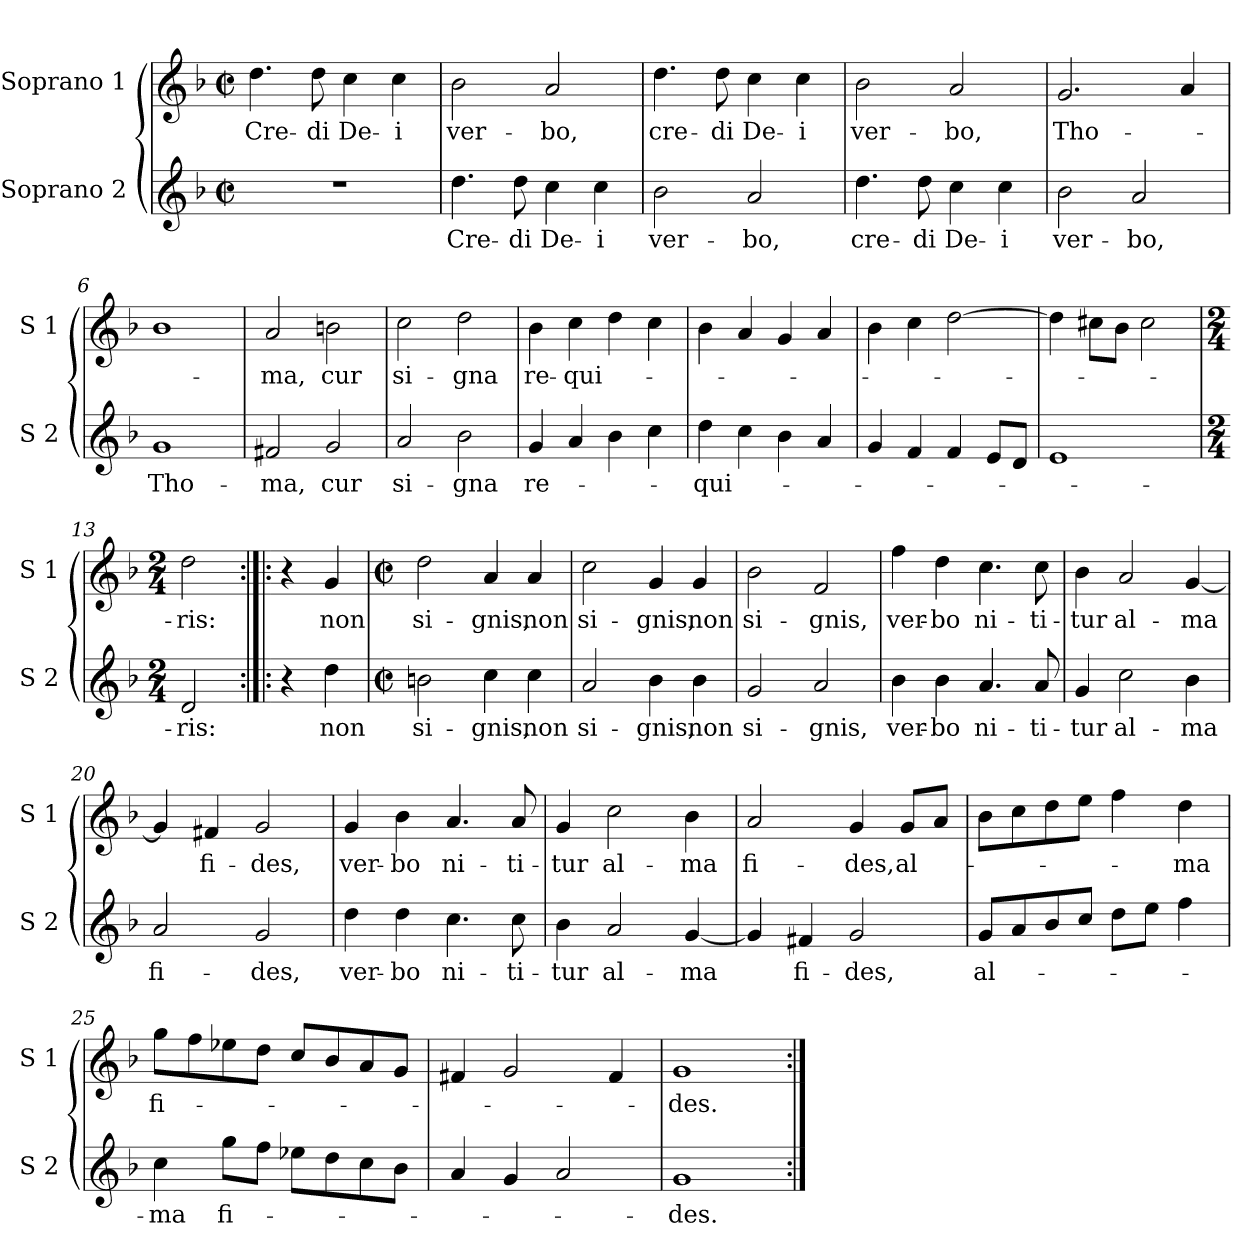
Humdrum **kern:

**kern	**text	**kern	**text
*part2	*part2	*part1	*part1
*staff2	*staff2	*staff1	*staff1
*I"Soprano 2	*	*I"Soprano 1	*
*I'S 2	*	*I'S 1	*
*clefG2	*	*clefG2	*
*k[b-]	*	*k[b-]	*
*F:	*	*F:	*
*M2/2	*	*M2/2	*
*met(c|)	*	*met(c|)	*
=1	=1	=1	=1
!	!	!	!LO:LY:b
1r	.	4.dd\	Cre-
!	!	!	!LO:LY:b
.	.	8dd\	-di
!	!	!	!LO:LY:b
.	.	4cc\	De-
!	!	!	!LO:LY:b
.	.	4cc\	-i
=2	=2	=2	=2
!	!LO:LY:b	!	!LO:LY:b
4.dd\	Cre-	2b-\	ver-
!	!LO:LY:b	!	!
8dd\	-di	.	.
!	!LO:LY:b	!	!LO:LY:b
4cc\	De-	2a/	-bo,
!	!LO:LY:b	!	!
4cc\	-i	.	.
=3	=3	=3	=3
!	!LO:LY:b	!	!LO:LY:b
2b-\	ver-	4.dd\	cre-
!	!	!	!LO:LY:b
.	.	8dd\	-di
!	!LO:LY:b	!	!LO:LY:b
2a/	-bo,	4cc\	De-
!	!	!	!LO:LY:b
.	.	4cc\	-i
=4	=4	=4	=4
!	!LO:LY:b	!	!LO:LY:b
4.dd\	cre-	2b-\	ver-
!	!LO:LY:b	!	!
8dd\	-di	.	.
!	!LO:LY:b	!	!LO:LY:b
4cc\	De-	2a/	-bo,
!	!LO:LY:b	!	!
4cc\	-i	.	.
!!LO:LB:g=z
=5	=5	=5	=5
!	!LO:LY:b	!	!LO:LY:b
2b-\	ver-	2.g/	Tho-
!	!LO:LY:b	!	!
2a/	-bo,	.	.
.	.	4a/	.
=6	=6	=6	=6
!	!LO:LY:b	!	!
1g	Tho-	1b-	.
=7	=7	=7	=7
!	!LO:LY:b	!	!LO:LY:b
2f#X/	-ma,	2a/	-ma,
!	!LO:LY:b	!	!LO:LY:b
2g/	cur	2bn\	cur
=8	=8	=8	=8
!	!LO:LY:b	!	!LO:LY:b
2a/	si-	2cc\	si-
!	!LO:LY:b	!	!LO:LY:b
2b-\	-gna	2dd\	-gna
!!LO:LB:g=z
=9	=9	=9	=9
!	!LO:LY:b	!	!LO:LY:b
4g/	re-	4b-\	re-
!	!	!	!LO:LY:b
4a/	.	4cc\	-qui-
4b-\	.	4dd\	.
4cc\	.	4cc\	.
=10	=10	=10	=10
!	!LO:LY:b	!	!
4dd\	-qui-	4b-\	.
4cc\	.	4a/	.
4b-\	.	4g/	.
4a/	.	4a/	.
=11	=11	=11	=11
4g/	.	4b-\	.
4f/	.	4cc\	.
4f/	.	[2dd\	.
8e/L	.	.	.
8d/J	.	.	.
=12	=12	=12	=12
1e	.	4dd\]	.
.	.	8cc#X\L	.
.	.	8b-\J	.
.	.	2cc#\	.
!!LO:LB:g=z
=13	=13	=13	=13
*M2/4	*	*M2/4	*
!	!LO:LY:b	!	!LO:LY:b
2d/	-ris:	2dd\	-ris:
=14:|!|:	=14:|!|:	=14:|!|:	=14:|!|:
4r	.	4r	.
!	!LO:LY:b	!	!LO:LY:b
4dd\	non	4g/	non
=15	=15	=15	=15
*M2/2	*	*M2/2	*
*met(c|)	*	*met(c|)	*
!	!LO:LY:b	!	!LO:LY:b
2bn\	si-	2dd\	si-
!	!LO:LY:b	!	!LO:LY:b
4cc\	-gnis,	4a/	-gnis,
!	!LO:LY:b	!	!LO:LY:b
4cc\	non	4a/	non
=16	=16	=16	=16
!	!LO:LY:b	!	!LO:LY:b
2a/	si-	2cc\	si-
!	!LO:LY:b	!	!LO:LY:b
4b-\	-gnis,	4g/	-gnis,
!	!LO:LY:b	!	!LO:LY:b
4b-\	non	4g/	non
!!LO:LB:g=z
=17	=17	=17	=17
!	!LO:LY:b	!	!LO:LY:b
2g/	si-	2b-\	si-
!	!LO:LY:b	!	!LO:LY:b
2a/	-gnis,	2f/	-gnis,
=18	=18	=18	=18
!	!LO:LY:b	!	!LO:LY:b
4b-\	ver-	4ff\	ver-
!	!LO:LY:b	!	!LO:LY:b
4b-\	-bo	4dd\	-bo
!	!LO:LY:b	!	!LO:LY:b
4.a/	ni-	4.cc\	ni-
!	!LO:LY:b	!	!LO:LY:b
8a/	-ti-	8cc\	-ti-
=19	=19	=19	=19
!	!LO:LY:b	!	!LO:LY:b
4g/	-tur	4b-\	-tur
!	!LO:LY:b	!	!LO:LY:b
2cc\	al-	2a/	al-
!	!LO:LY:b	!	!LO:LY:b
4b-\	-ma	[4g/	-ma
=20	=20	=20	=20
!	!LO:LY:b	!	!
2a/	fi-	4g/]	.
!	!	!	!LO:LY:b
.	.	4f#X/	fi-
!	!LO:LY:b	!	!LO:LY:b
2g/	-des,	2g/	-des,
!!LO:PB:g=z
=21	=21	=21	=21
!	!LO:LY:b	!	!LO:LY:b
4dd\	ver-	4g/	ver-
!	!LO:LY:b	!	!LO:LY:b
4dd\	-bo	4b-\	-bo
!	!LO:LY:b	!	!LO:LY:b
4.cc\	ni-	4.a/	ni-
!	!LO:LY:b	!	!LO:LY:b
8cc\	-ti-	8a/	-ti-
=22	=22	=22	=22
!	!LO:LY:b	!	!LO:LY:b
4b-\	-tur	4g/	-tur
!	!LO:LY:b	!	!LO:LY:b
2a/	al-	2cc\	al-
!	!LO:LY:b	!	!LO:LY:b
[4g/	-ma	4b-\	-ma
=23	=23	=23	=23
!	!	!	!LO:LY:b
4g/]	.	2a/	fi-
!	!LO:LY:b	!	!
4f#X/	fi-	.	.
!	!LO:LY:b	!	!LO:LY:b
2g/	-des,	4g/	-des,
!	!	!	!LO:LY:b
.	.	8g/L	al-
.	.	8a/J	.
=24	=24	=24	=24
!	!LO:LY:b	!	!
8g/L	al-	8b-\L	.
8a/	.	8cc\	.
8b-/	.	8dd\	.
8cc/J	.	8ee\J	.
8dd\L	.	4ff\	.
8ee\J	.	.	.
!	!	!	!LO:LY:b
4ff\	.	4dd\	-ma
!!LO:LB:g=z
=25	=25	=25	=25
!	!LO:LY:b	!	!LO:LY:b
4cc\	-ma	8gg\L	fi-
.	.	8ff\	.
!	!LO:LY:b	!	!
8gg\L	fi-	8ee-X\	.
8ff\J	.	8dd\J	.
8ee-X\L	.	8cc/L	.
8dd\	.	8b-/	.
8cc\	.	8a/	.
8b-\J	.	8g/J	.
=26	=26	=26	=26
4a/	.	4f#X/	.
4g/	.	2g/	.
2a/	.	.	.
.	.	4f#/	.
=27	=27	=27	=27
!	!LO:LY:b	!	!LO:LY:b
1g	-des.	1g	-des.
=:|!	=:|!	=:|!	=:|!
*-	*-	*-	*-
